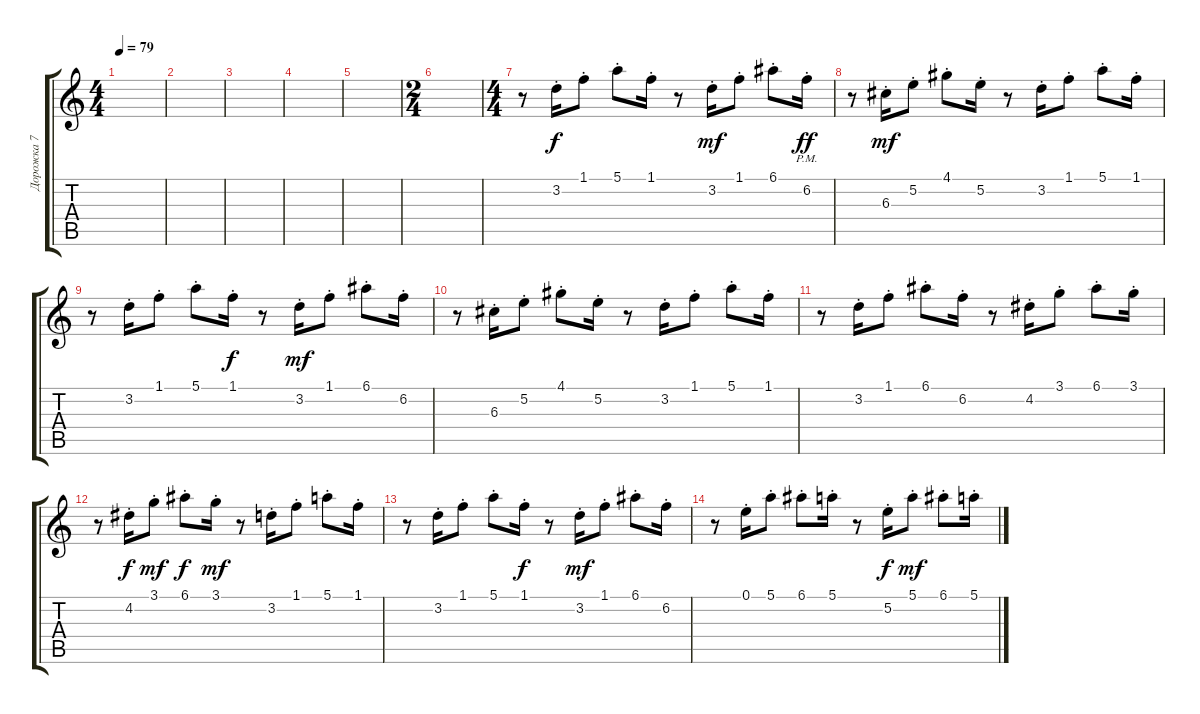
\track ("Дорожка 7" "Дорожка 7") {instrument synthbass1}
\staff {score tabs}
\tuning (E4 B3 G3 D3 A2 E2) {hide}
\ts (4 4)
\tempo 79
\clef g2
\ks c
|
|
|
|
|
\ts (2 4)
|
\ts (4 4)
r.8 3.2{st}.16 1.1{st}.8 5.1{st}.8 1.1{st}.16{dy f} r.8 3.2{st}.16{dy mf} 1.1{st}.8 6.1{st}.8 6.2{pm st}.16{dy ff} |
r.8 6.3{st}.16{dy mf} 5.2{st}.8 4.1{st}.8 5.2{st}.16 r.8 3.2{st}.16 1.1{st}.8 5.1{st}.8 1.1{st}.16 |
r.8 3.2{st}.16 1.1{st}.8 5.1{st}.8 1.1{st}.16{dy f} r.8 3.2{st}.16{dy mf} 1.1{st}.8 6.1{st}.8 6.2{st}.16 |
r.8 6.3{st}.16 5.2{st}.8 4.1{st}.8 5.2{st}.16 r.8 3.2{st}.16 1.1{st}.8 5.1{st}.8 1.1{st}.16 |
r.8 3.2{st}.16 1.1{st}.8 6.1{st}.8 6.2{st}.16 r.8 4.2{st}.16 3.1{st}.8 6.1{st}.8 3.1{st}.16 |
r.8 4.2{st}.16{dy f} 3.1{st}.8{dy mf} 6.1{st}.8{dy f} 3.1{st}.16{dy mf} r.8 3.2{st}.16 1.1{st}.8 5.1{st}.8 1.1{st}.16 |
r.8 3.2{st}.16 1.1{st}.8 5.1{st}.8 1.1{st}.16{dy f} r.8 3.2{st}.16{dy mf} 1.1{st}.8 6.1{st}.8 6.2{st}.16 |
r.8 0.1{st}.16 5.1{st}.8 6.1{st}.8 5.1{st}.16 r.8 5.2{st}.16{dy f} 5.1{st}.8{dy mf} 6.1{st}.8 5.1{st}.16
